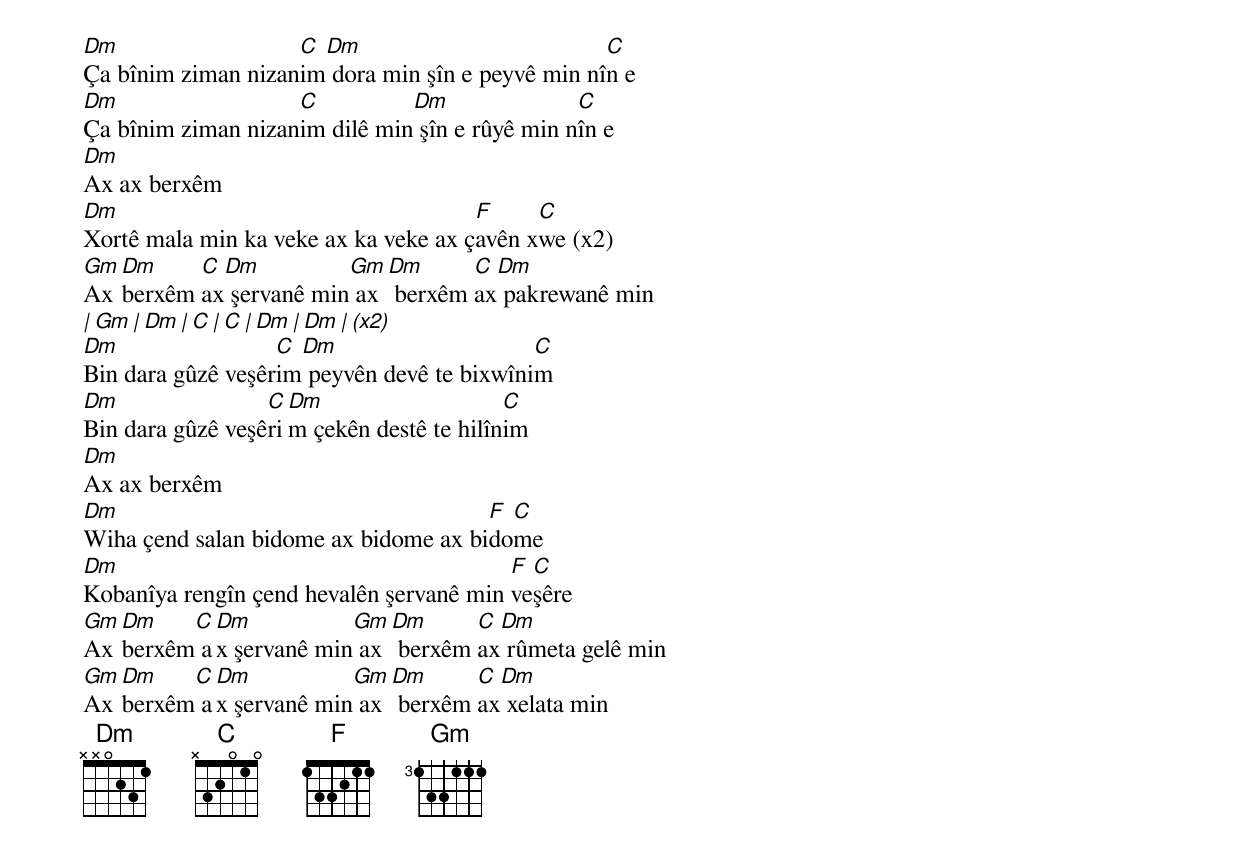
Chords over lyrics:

Dm                  C Dm                          C
Ça bînim ziman nizanim dora min şîn e peyvê min nîn e
Dm                  C          Dm               C
Ça bînim ziman nizanim dilê min şîn e rûyê min nîn e
Dm
Ax ax berxêm
Dm                                    F     C
Xortê mala min ka veke ax ka veke ax çavên xwe (x2)
Gm Dm     C Dm          Gm Dm      C Dm
Ax berxêm ax şervanê min ax berxêm ax pakrewanê min
| Gm | Dm | C | C | Dm | Dm | (x2)
Dm                 C Dm                     C
Bin dara gûzê veşêrim peyvên devê te bixwînim
Dm                C Dm                    C
Bin dara gûzê veşêrim çekên destê te hilînim
Dm
Ax ax berxêm
Dm                                    F C
Wiha çend salan bidome ax bidome ax bidome
Dm                                       F C
Kobanîya rengîn çend hevalên şervanê min veşêre
Gm Dm    C Dm           Gm Dm      C Dm
Ax berxêm ax şervanê min ax berxêm ax rûmeta gelê min
Gm Dm    C Dm           Gm Dm      C Dm
Ax berxêm ax şervanê min ax berxêm ax xelata min
